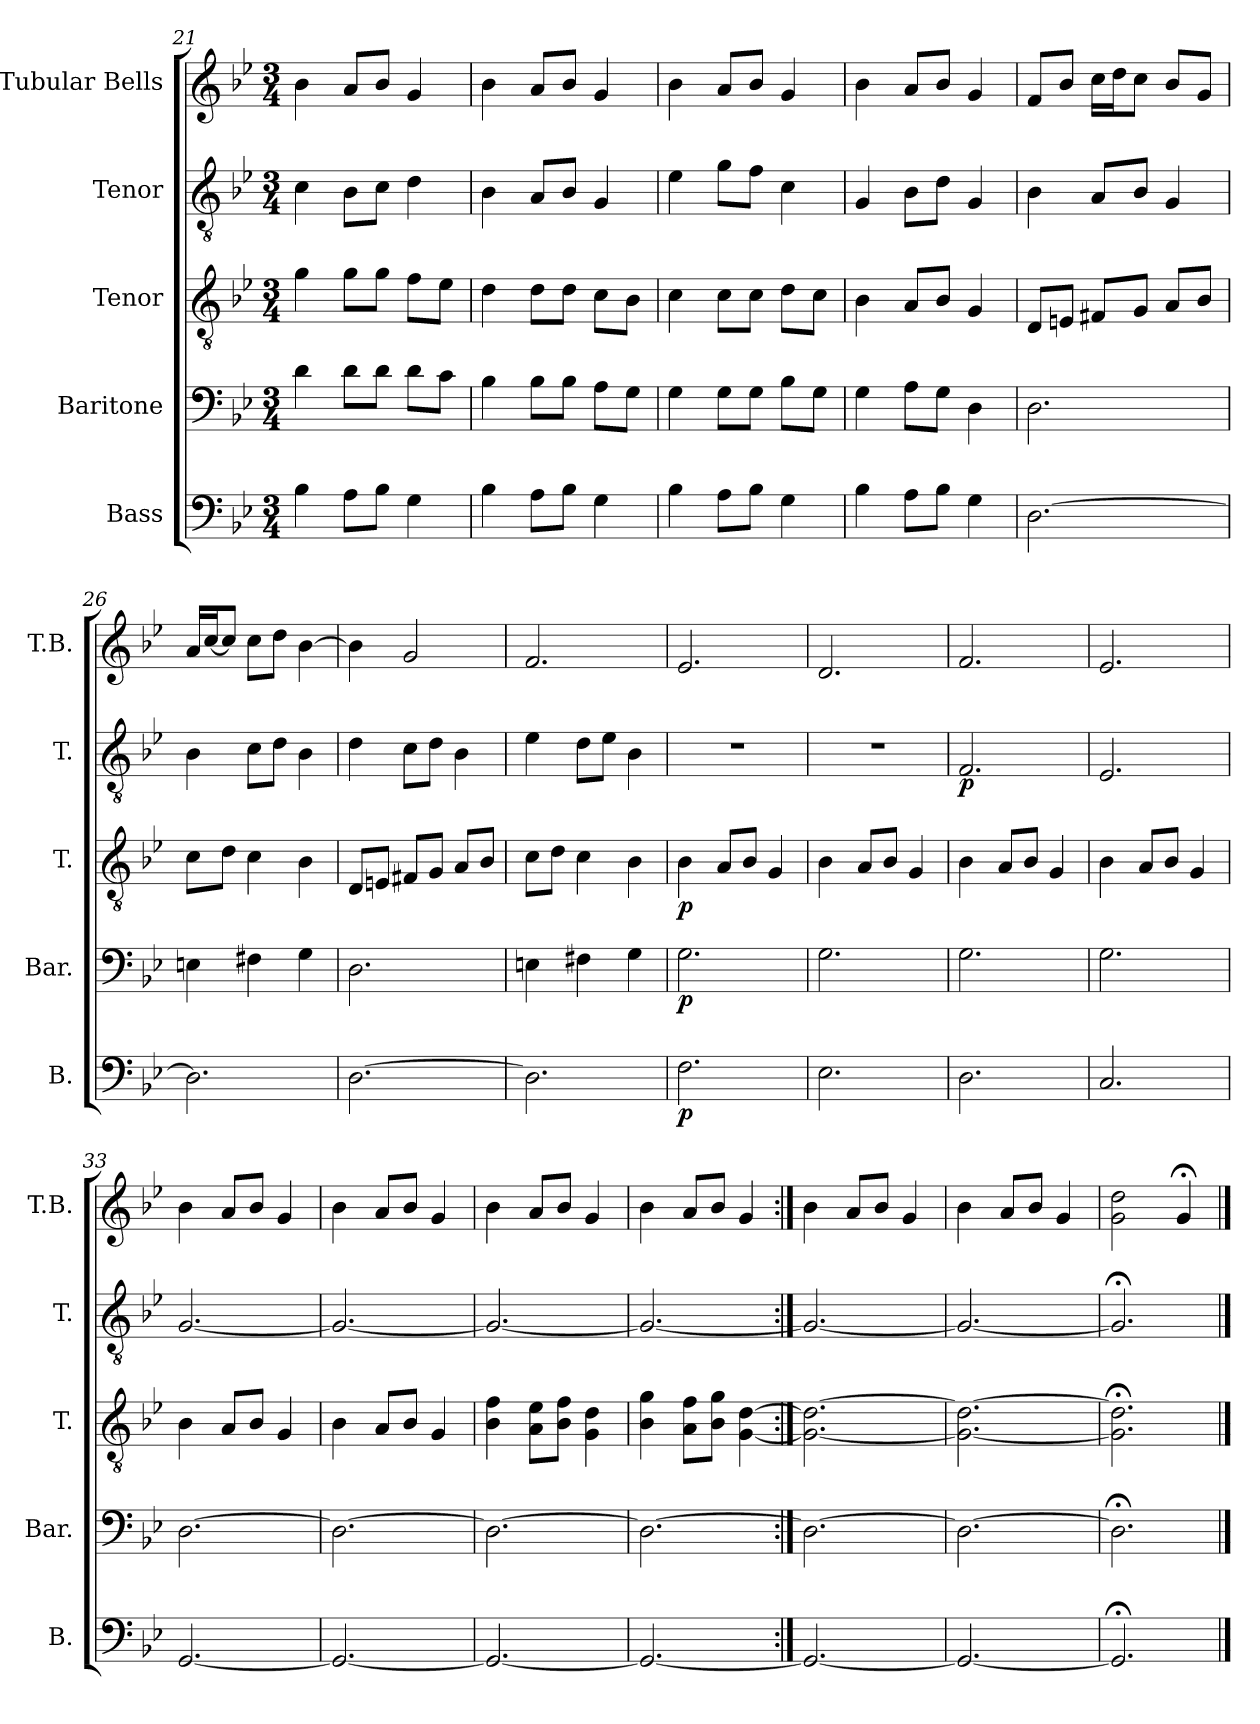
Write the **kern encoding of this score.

**kern	**dynam	**kern	**dynam	**kern	**dynam	**kern	**dynam	**kern
*part5	*part5	*part4	*part4	*part3	*part3	*part2	*part2	*part1
*staff5	*staff5	*staff4	*staff4	*staff3	*staff3	*staff2	*staff2	*staff1
*I"Bass	*	*I"Baritone	*	*I"Tenor	*	*I"Tenor	*	*I"Tubular Bells
*I'B.	*	*I'Bar.	*	*I'T.	*	*I'T.	*	*I'T.B.
!!LO:LB:g=z
*clefF4	*	*clefF4	*	*clefGv2	*	*clefGv2	*	*clefG2
*k[b-e-]	*	*k[b-e-]	*	*k[b-e-]	*	*k[b-e-]	*	*k[b-e-]
*M3/4	*	*M3/4	*	*M3/4	*	*M3/4	*	*M3/4
=21	=21	=21	=21	=21	=21	=21	=21	=21
4B-\	.	4d\	.	4g\	.	4c\	.	4b-\
8A\L	.	8d\L	.	8g\L	.	8B-\L	.	8a/L
8B-\J	.	8d\J	.	8g\J	.	8c\J	.	8b-/J
4G\	.	8d\L	.	8f\L	.	4d\	.	4g/
.	.	8c\J	.	8e-\J	.	.	.	.
=22	=22	=22	=22	=22	=22	=22	=22	=22
4B-\	.	4B-\	.	4d\	.	4B-\	.	4b-\
8A\L	.	8B-\L	.	8d\L	.	8A/L	.	8a/L
8B-\J	.	8B-\J	.	8d\J	.	8B-/J	.	8b-/J
4G\	.	8A\L	.	8c\L	.	4G/	.	4g/
.	.	8G\J	.	8B-\J	.	.	.	.
=23	=23	=23	=23	=23	=23	=23	=23	=23
4B-\	.	4G\	.	4c\	.	4e-\	.	4b-\
8A\L	.	8G\L	.	8c\L	.	8g\L	.	8a/L
8B-\J	.	8G\J	.	8c\J	.	8f\J	.	8b-/J
4G\	.	8B-\L	.	8d\L	.	4c\	.	4g/
.	.	8G\J	.	8c\J	.	.	.	.
=24	=24	=24	=24	=24	=24	=24	=24	=24
4B-\	.	4G\	.	4B-\	.	4G/	.	4b-\
8A\L	.	8A\L	.	8A/L	.	8B-\L	.	8a/L
8B-\J	.	8G\J	.	8B-/J	.	8d\J	.	8b-/J
4G\	.	4D\	.	4G/	.	4G/	.	4g/
!!LO:PB:g=z
=25	=25	=25	=25	=25	=25	=25	=25	=25
[2.D\	.	2.D\	.	8D/L	.	4B-\	.	8f/L
.	.	.	.	8En/J	.	.	.	8b-/J
.	.	.	.	8F#X/L	.	8A/L	.	16cc\LL
.	.	.	.	.	.	.	.	16dd\J
.	.	.	.	8G/J	.	8B-/J	.	8cc\J
.	.	.	.	8A/L	.	4G/	.	8b-/L
.	.	.	.	8B-/J	.	.	.	8g/J
=26	=26	=26	=26	=26	=26	=26	=26	=26
2.D\]	.	4En\	.	8c\L	.	4B-\	.	16a/LL
.	.	.	.	.	.	.	.	[16cc/J
.	.	.	.	8d\J	.	.	.	8cc/J]
.	.	4F#X\	.	4c\	.	8c\L	.	8cc\L
.	.	.	.	.	.	8d\J	.	8dd\J
.	.	4G\	.	4B-\	.	4B-\	.	[4b-\
=27	=27	=27	=27	=27	=27	=27	=27	=27
[2.D\	.	2.D\	.	8D/L	.	4d\	.	4b-\]
.	.	.	.	8En/J	.	.	.	.
.	.	.	.	8F#X/L	.	8c\L	.	2g/
.	.	.	.	8G/J	.	8d\J	.	.
.	.	.	.	8A/L	.	4B-\	.	.
.	.	.	.	8B-/J	.	.	.	.
=28	=28	=28	=28	=28	=28	=28	=28	=28
2.D\]	.	4En\	.	8c\L	.	4e-\	.	2.f/
.	.	.	.	8d\J	.	.	.	.
.	.	4F#X\	.	4c\	.	8d\L	.	.
.	.	.	.	.	.	8e-\J	.	.
.	.	4G\	.	4B-\	.	4B-\	.	.
!!LO:LB:g=z
=29	=29	=29	=29	=29	=29	=29	=29	=29
!	!LO:DY:b	!	!LO:DY:b	!	!LO:DY:b	!	!	!
2.F\	p	2.G\	p	4B-\	p	2.r	.	2.e-/
.	.	.	.	8A/L	.	.	.	.
.	.	.	.	8B-/J	.	.	.	.
.	.	.	.	4G/	.	.	.	.
=30	=30	=30	=30	=30	=30	=30	=30	=30
2.E-\	.	2.G\	.	4B-\	.	2.r	.	2.d/
.	.	.	.	8A/L	.	.	.	.
.	.	.	.	8B-/J	.	.	.	.
.	.	.	.	4G/	.	.	.	.
=31	=31	=31	=31	=31	=31	=31	=31	=31
!	!	!	!	!	!	!	!LO:DY:b	!
2.D\	.	2.G\	.	4B-\	.	2.F/	p	2.f/
.	.	.	.	8A/L	.	.	.	.
.	.	.	.	8B-/J	.	.	.	.
.	.	.	.	4G/	.	.	.	.
=32	=32	=32	=32	=32	=32	=32	=32	=32
2.C/	.	2.G\	.	4B-\	.	2.E-/	.	2.e-/
.	.	.	.	8A/L	.	.	.	.
.	.	.	.	8B-/J	.	.	.	.
.	.	.	.	4G/	.	.	.	.
!!LO:PB:g=z
=33	=33	=33	=33	=33	=33	=33	=33	=33
[2.GG/	.	[2.D\	.	4B-\	.	[2.G/	.	4b-\
.	.	.	.	8A/L	.	.	.	8a/L
.	.	.	.	8B-/J	.	.	.	8b-/J
.	.	.	.	4G/	.	.	.	4g/
=34	=34	=34	=34	=34	=34	=34	=34	=34
2.GG/_	.	2.D\_	.	4B-\	.	2.G/_	.	4b-\
.	.	.	.	8A/L	.	.	.	8a/L
.	.	.	.	8B-/J	.	.	.	8b-/J
.	.	.	.	4G/	.	.	.	4g/
=35	=35	=35	=35	=35	=35	=35	=35	=35
2.GG/_	.	2.D\_	.	4B-\ 4f\	.	2.G/_	.	4b-\
.	.	.	.	8A\ 8e-\L	.	.	.	8a/L
.	.	.	.	8B-\ 8f\J	.	.	.	8b-/J
.	.	.	.	4G\ 4d\	.	.	.	4g/
=36	=36	=36	=36	=36	=36	=36	=36	=36
2.GG/_	.	2.D\_	.	4B-\ 4g\	.	2.G/_	.	4b-\
.	.	.	.	8A\ 8f\L	.	.	.	8a/L
.	.	.	.	8B-\ 8g\J	.	.	.	8b-/J
.	.	.	.	[4G\ [4d\	.	.	.	4g/
!!LO:LB:g=z
=37:|!	=37:|!	=37:|!	=37:|!	=37:|!	=37:|!	=37:|!	=37:|!	=37:|!
2.GG/_	.	2.D\_	.	2.G\_ 2.d\_	.	2.G/_	.	4b-\
.	.	.	.	.	.	.	.	8a/L
.	.	.	.	.	.	.	.	8b-/J
.	.	.	.	.	.	.	.	4g/
=38	=38	=38	=38	=38	=38	=38	=38	=38
2.GG/_	.	2.D\_	.	2.G\_ 2.d\_	.	2.G/_	.	4b-\
.	.	.	.	.	.	.	.	8a/L
.	.	.	.	.	.	.	.	8b-/J
.	.	.	.	.	.	.	.	4g/
=39	=39	=39	=39	=39	=39	=39	=39	=39
2.GG;</]	.	2.D;<\]	.	2.G\];< 2.d\];<	.	2.G;</]	.	2g\ 2dd\
.	.	.	.	.	.	.	.	4g;</
==	==	==	==	==	==	==	==	==
*-	*-	*-	*-	*-	*-	*-	*-	*-
